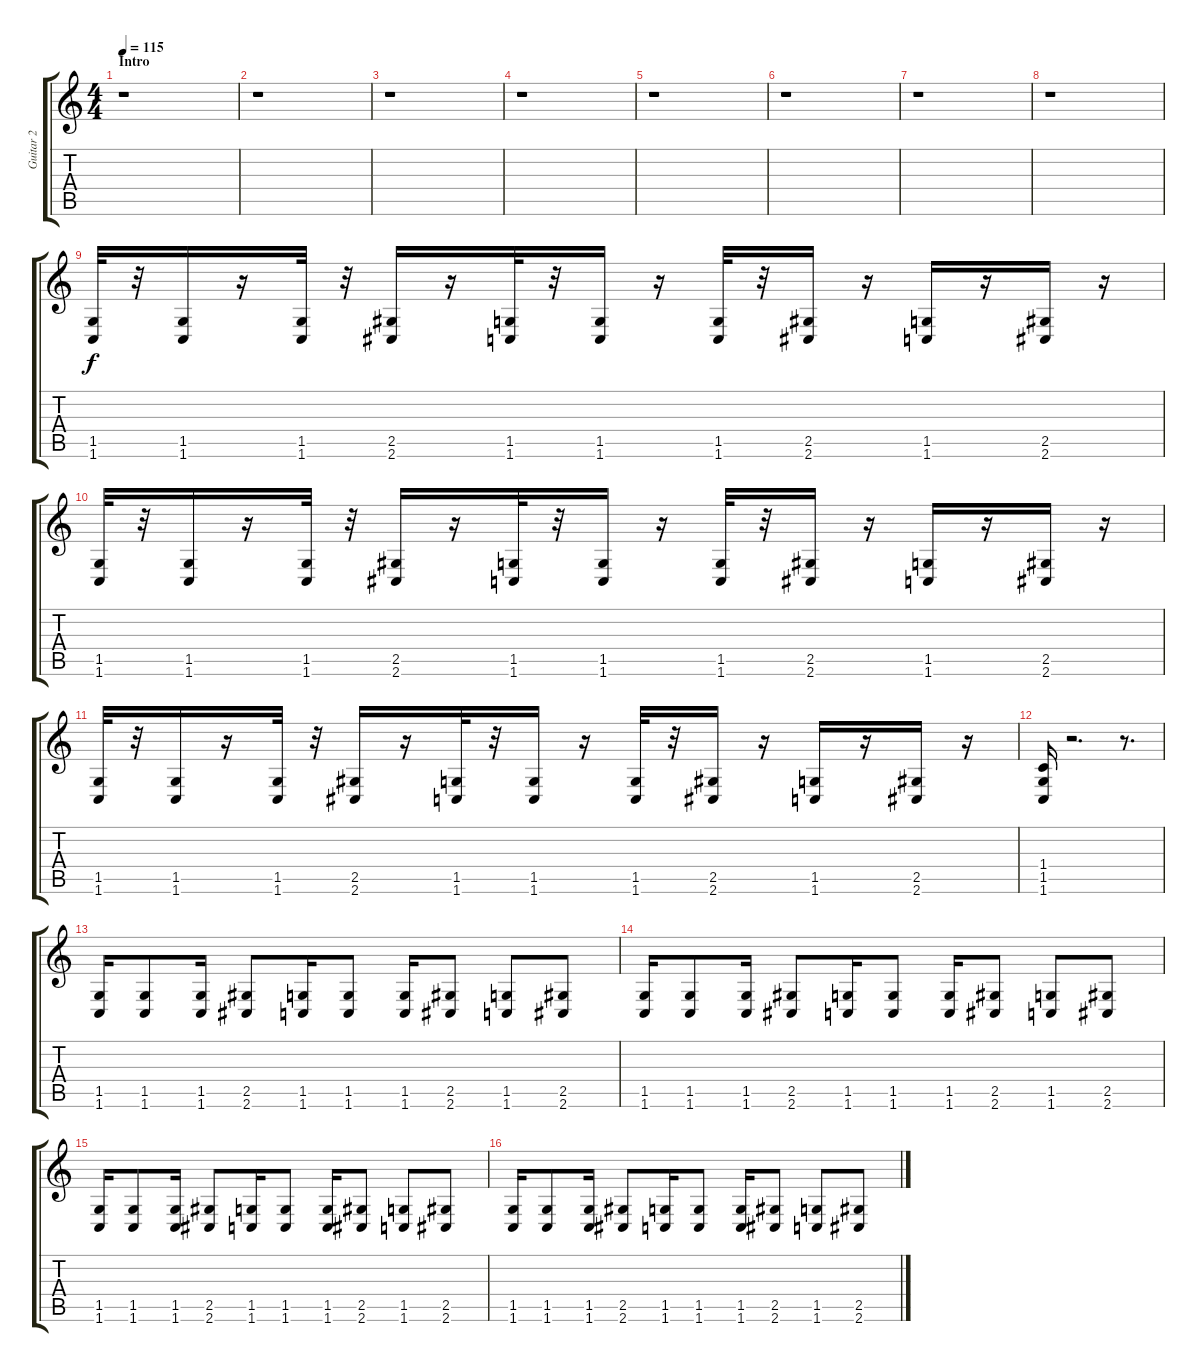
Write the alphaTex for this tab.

\track ("Guitar 2" "Guitar 2") {instrument distortionguitar}
\staff {score tabs}
\tuning (Db4 Ab3 E3 B2 Gb2 B1) {hide}
\ts (4 4)
\section ("" "Intro")
\tempo 115
\clef g2
\ks c
r.1{dy f instrument distortionguitar} |
r.1 |
r.1 |
r.1 |
r.1 |
r.1 |
r.1 |
r.1 |
(1.5 1.6).32 r.32 (1.5 1.6).16 r.16 (1.5 1.6).32 r.32 (2.5 2.6).16 r.16 (1.5 1.6).32 r.32 (1.5 1.6).16 r.16 (1.5 1.6).32 r.32 (2.5 2.6).16 r.16 (1.5 1.6).16 r.16 (2.5 2.6).16 r.16 |
(1.5 1.6).32 r.32 (1.5 1.6).16 r.16 (1.5 1.6).32 r.32 (2.5 2.6).16 r.16 (1.5 1.6).32 r.32 (1.5 1.6).16 r.16 (1.5 1.6).32 r.32 (2.5 2.6).16 r.16 (1.5 1.6).16 r.16 (2.5 2.6).16 r.16 |
(1.5 1.6).32 r.32 (1.5 1.6).16 r.16 (1.5 1.6).32 r.32 (2.5 2.6).16 r.16 (1.5 1.6).32 r.32 (1.5 1.6).16 r.16 (1.5 1.6).32 r.32 (2.5 2.6).16 r.16 (1.5 1.6).16 r.16 (2.5 2.6).16 r.16 |
(1.4 1.5 1.6).16{balance 5} r.2{d} r.8{d} |
(1.5 1.6).16 (1.5 1.6).8 (1.5 1.6).16 (2.5 2.6).8 (1.5 1.6).16 (1.5 1.6).8 (1.5 1.6).16 (2.5 2.6).8 (1.5 1.6).8 (2.5 2.6).8 |
(1.5 1.6).16 (1.5 1.6).8 (1.5 1.6).16 (2.5 2.6).8 (1.5 1.6).16 (1.5 1.6).8 (1.5 1.6).16 (2.5 2.6).8 (1.5 1.6).8 (2.5 2.6).8 |
(1.5 1.6).16 (1.5 1.6).8 (1.5 1.6).16 (2.5 2.6).8 (1.5 1.6).16 (1.5 1.6).8 (1.5 1.6).16 (2.5 2.6).8 (1.5 1.6).8 (2.5 2.6).8 |
(1.5 1.6).16 (1.5 1.6).8 (1.5 1.6).16 (2.5 2.6).8 (1.5 1.6).16 (1.5 1.6).8 (1.5 1.6).16 (2.5 2.6).8 (1.5 1.6).8 (2.5 2.6).8
